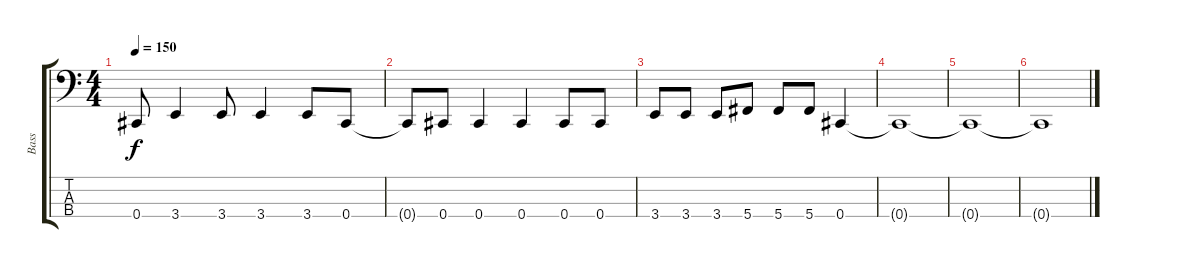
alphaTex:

\track ("Bass" "Bass") {instrument electricbasspick}
\staff {score tabs}
\tuning (Gb2 Db2 Ab1 Db1) {hide}
\ts (4 4)
\tempo 150
\clef f4
\ks c
0.4.8{dy f} 3.4.4 3.4.8 3.4.4 3.4.8 0.4.8 |
0.4{t}.8 0.4.8 0.4.4 0.4.4 0.4.8 0.4.8 |
3.4.8 3.4.8 3.4.8 5.4.8 5.4.8 5.4.8 0.4.4 |
0.4{t}.1 |
0.4{t}.1 |
0.4{t}.1
